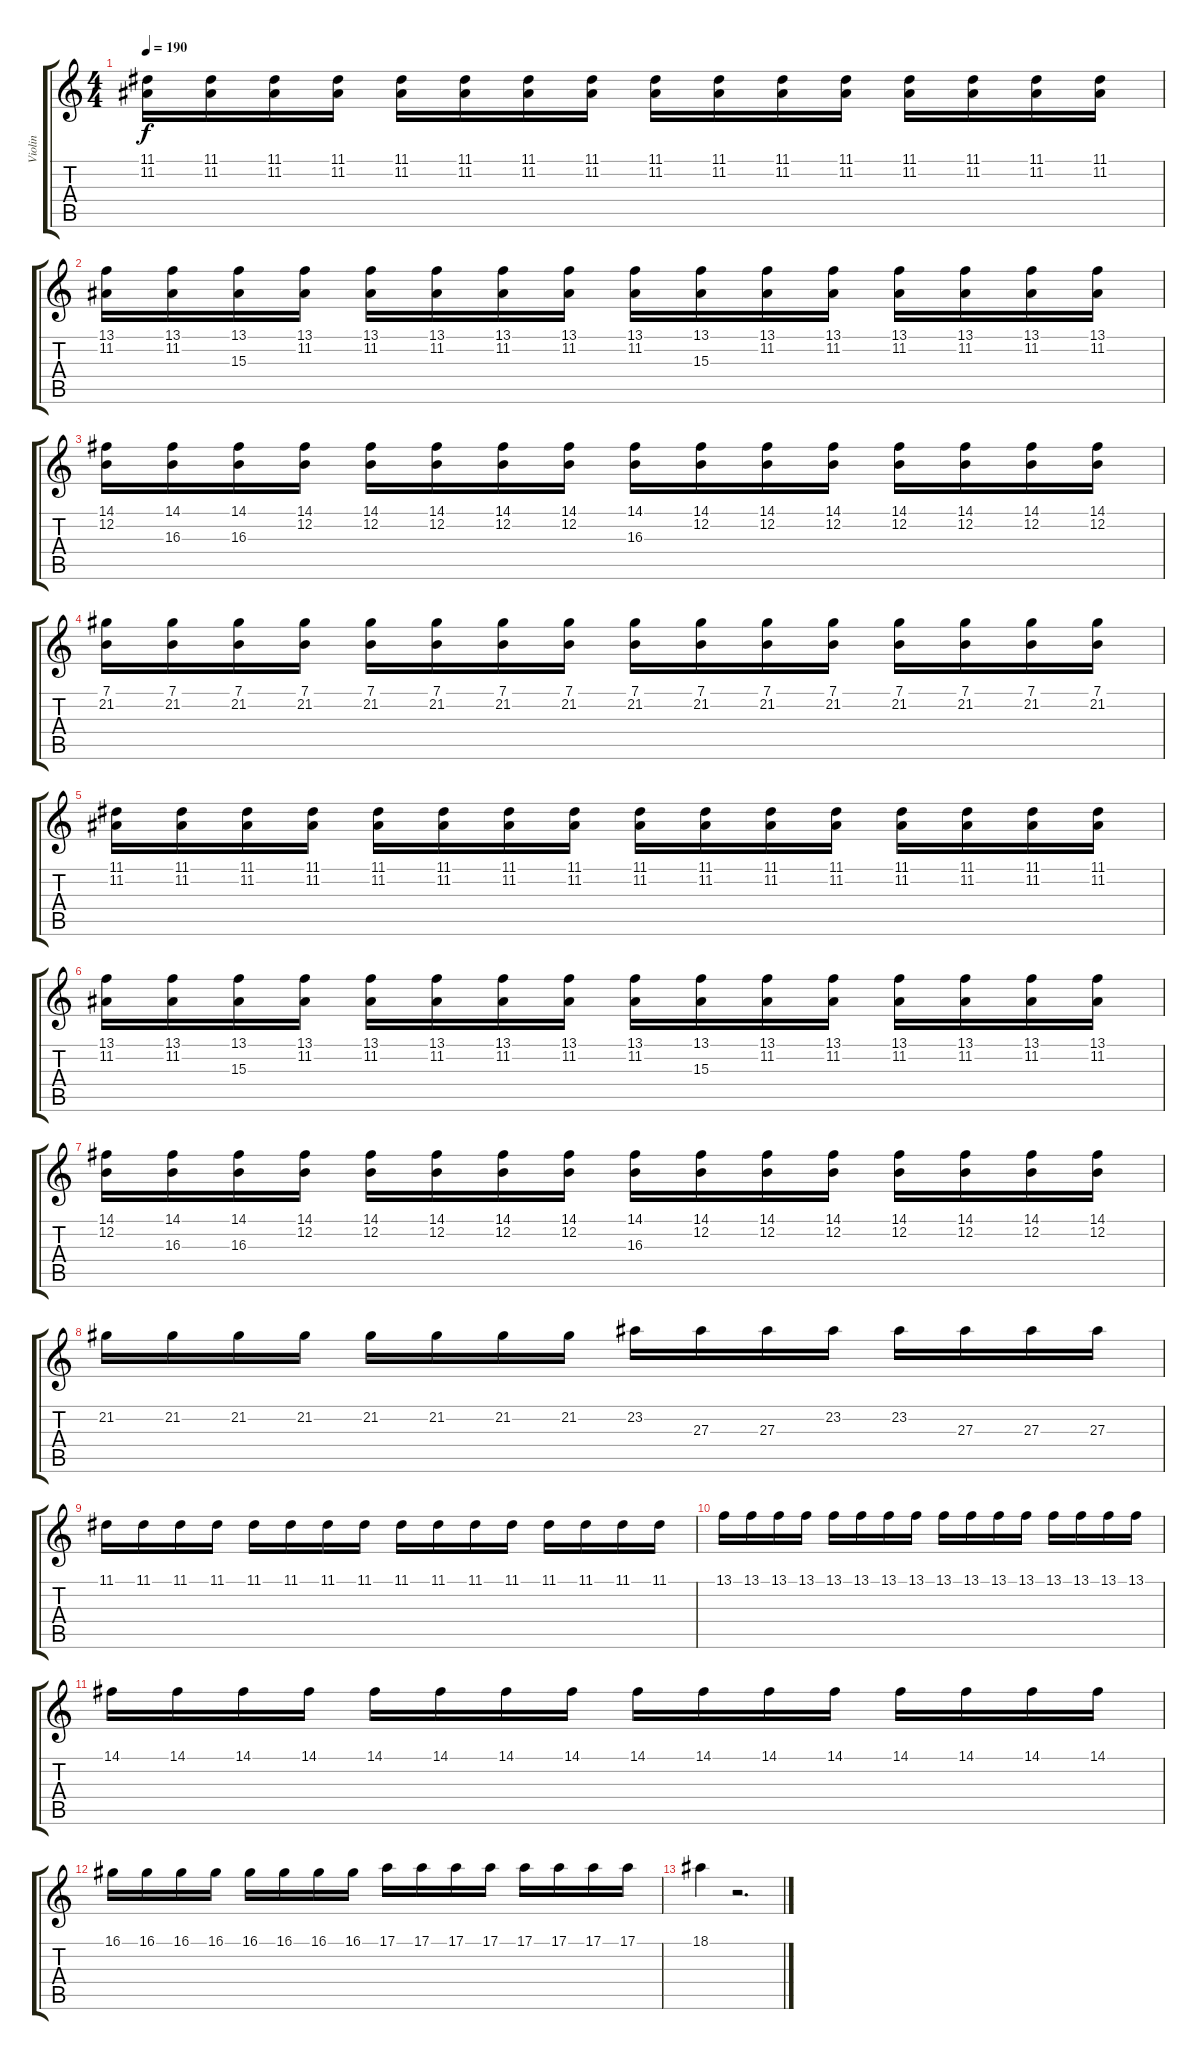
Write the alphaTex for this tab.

\track ("Violin" "Violin") {instrument violin}
\staff {score tabs}
\tuning (E4 B3 G3 D3 A2 E2) {hide}
\ts (4 4)
\tempo 190
\clef g2
\ks c
(11.1 11.2).16{dy f} (11.1 11.2).16 (11.1 11.2).16 (11.1 11.2).16 (11.1 11.2).16 (11.1 11.2).16 (11.1 11.2).16 (11.1 11.2).16 (11.1 11.2).16 (11.1 11.2).16 (11.1 11.2).16 (11.1 11.2).16 (11.1 11.2).16 (11.1 11.2).16 (11.1 11.2).16 (11.1 11.2).16 |
(13.1 11.2).16 (13.1 11.2).16 (13.1 15.3).16 (13.1 11.2).16 (13.1 11.2).16 (13.1 11.2).16 (13.1 11.2).16 (13.1 11.2).16 (13.1 11.2).16 (13.1 15.3).16 (13.1 11.2).16 (13.1 11.2).16 (13.1 11.2).16 (13.1 11.2).16 (13.1 11.2).16 (13.1 11.2).16 |
(14.1 12.2).16 (14.1 16.3).16 (14.1 16.3).16 (14.1 12.2).16 (14.1 12.2).16 (14.1 12.2).16 (14.1 12.2).16 (14.1 12.2).16 (14.1 16.3).16 (14.1 12.2).16 (14.1 12.2).16 (14.1 12.2).16 (14.1 12.2).16 (14.1 12.2).16 (14.1 12.2).16 (14.1 12.2).16 |
(7.1 21.2).16 (7.1 21.2).16 (7.1 21.2).16 (7.1 21.2).16 (7.1 21.2).16 (7.1 21.2).16 (7.1 21.2).16 (7.1 21.2).16 (7.1 21.2).16 (7.1 21.2).16 (7.1 21.2).16 (7.1 21.2).16 (7.1 21.2).16 (7.1 21.2).16 (7.1 21.2).16 (7.1 21.2).16 |
(11.1 11.2).16 (11.1 11.2).16 (11.1 11.2).16 (11.1 11.2).16 (11.1 11.2).16 (11.1 11.2).16 (11.1 11.2).16 (11.1 11.2).16 (11.1 11.2).16 (11.1 11.2).16 (11.1 11.2).16 (11.1 11.2).16 (11.1 11.2).16 (11.1 11.2).16 (11.1 11.2).16 (11.1 11.2).16 |
(13.1 11.2).16 (13.1 11.2).16 (13.1 15.3).16 (13.1 11.2).16 (13.1 11.2).16 (13.1 11.2).16 (13.1 11.2).16 (13.1 11.2).16 (13.1 11.2).16 (13.1 15.3).16 (13.1 11.2).16 (13.1 11.2).16 (13.1 11.2).16 (13.1 11.2).16 (13.1 11.2).16 (13.1 11.2).16 |
(14.1 12.2).16 (14.1 16.3).16 (14.1 16.3).16 (14.1 12.2).16 (14.1 12.2).16 (14.1 12.2).16 (14.1 12.2).16 (14.1 12.2).16 (14.1 16.3).16 (14.1 12.2).16 (14.1 12.2).16 (14.1 12.2).16 (14.1 12.2).16 (14.1 12.2).16 (14.1 12.2).16 (14.1 12.2).16 |
21.2.16 21.2.16 21.2.16 21.2.16 21.2.16 21.2.16 21.2.16 21.2.16 23.2.16 27.3.16 27.3.16 23.2.16 23.2.16 27.3.16 27.3.16 27.3.16 |
11.1.16 11.1.16 11.1.16 11.1.16 11.1.16 11.1.16 11.1.16 11.1.16 11.1.16 11.1.16 11.1.16 11.1.16 11.1.16 11.1.16 11.1.16 11.1.16 |
13.1.16 13.1.16 13.1.16 13.1.16 13.1.16 13.1.16 13.1.16 13.1.16 13.1.16 13.1.16 13.1.16 13.1.16 13.1.16 13.1.16 13.1.16 13.1.16 |
14.1.16 14.1.16 14.1.16 14.1.16 14.1.16 14.1.16 14.1.16 14.1.16 14.1.16 14.1.16 14.1.16 14.1.16 14.1.16 14.1.16 14.1.16 14.1.16 |
16.1.16 16.1.16 16.1.16 16.1.16 16.1.16 16.1.16 16.1.16 16.1.16 17.1.16 17.1.16 17.1.16 17.1.16 17.1.16 17.1.16 17.1.16 17.1.16 |
18.1.4 r.2{d}
